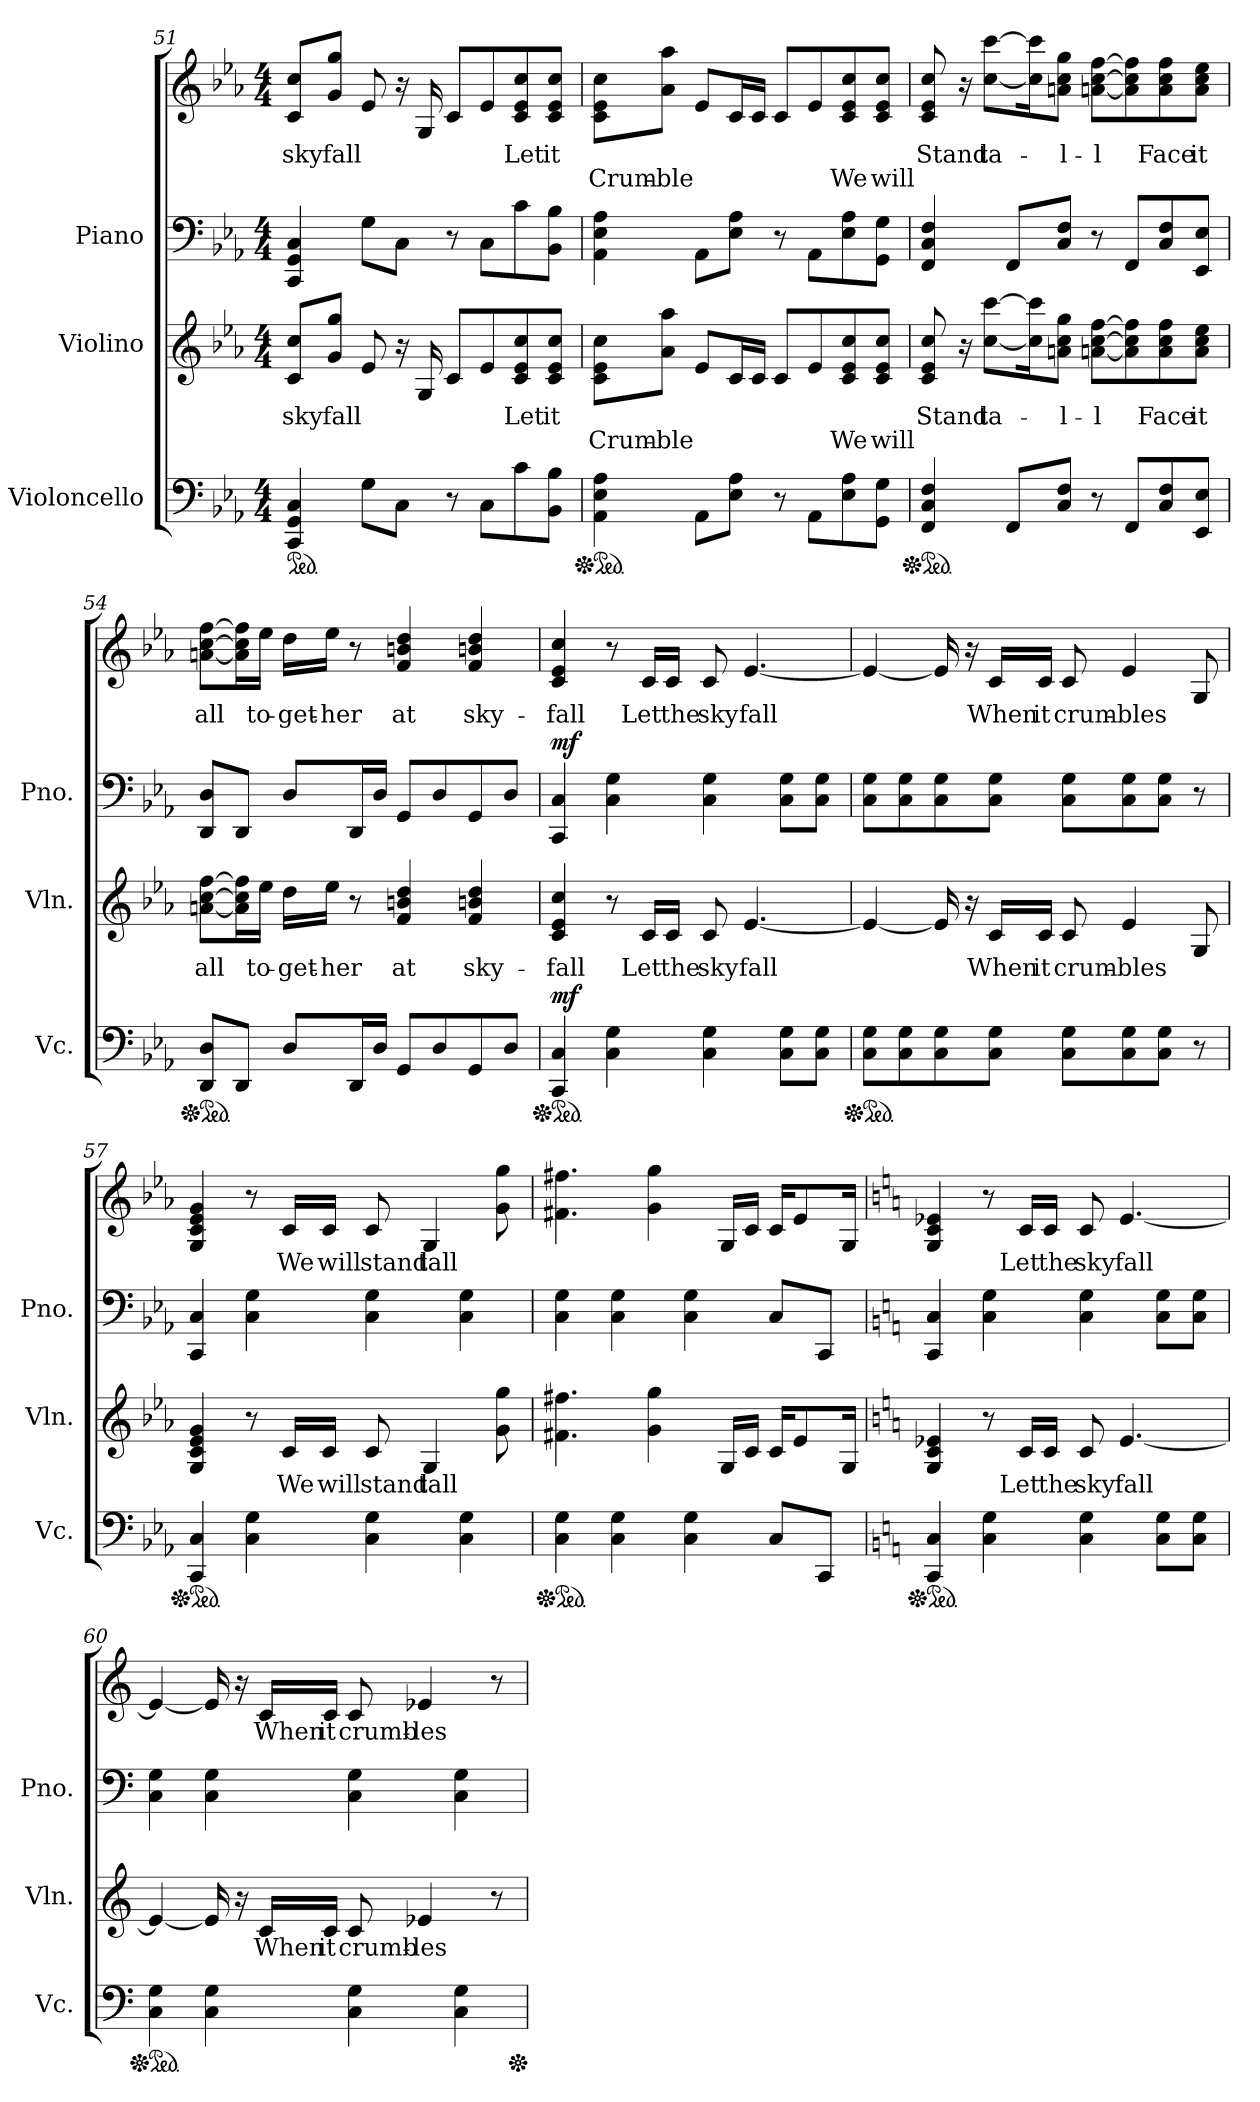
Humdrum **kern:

**kern	**dynam	**kern	**text	**text	**kern	**kern	**text	**text	**dynam
*part3	*part3	*part2	*part2	*part2	*part1	*part1	*part1	*part1	*part1
*staff4	*staff4	*staff3	*staff3	*staff3	*staff2	*staff1	*staff1	*staff1	*staff1/2
*I"Violoncello	*	*I"Violino	*	*	*I"Piano	*	*	*	*
*I'Vc.	*	*I'Vln.	*	*	*I'Pno.	*	*	*	*
!!LO:LB:g=z
*clefF4	*	*clefG2	*	*	*clefF4	*clefG2	*	*	*
*k[b-e-a-]	*	*k[b-e-a-]	*	*	*k[b-e-a-]	*k[b-e-a-]	*	*	*
*M4/4	*	*M4/4	*	*	*M4/4	*M4/4	*	*	*
*ped	*	*	*	*	*	*	*	*	*
=51	=51	=51	=51	=51	=51	=51	=51	=51	=51
!	!	!	!LO:LY:b	!	!	!	!LO:LY:b	!	!
4CC/ 4GG/ 4C/	.	8c/ 8cc/L	sky	.	4CC/ 4GG/ 4C/	8c/ 8cc/L	sky	.	.
!	!	!	!LO:LY:b	!	!	!	!LO:LY:b	!	!
.	.	8g/ 8gg/J	fall	.	.	8g/ 8gg/J	fall	.	.
8G\L	.	8e-/	.	.	8G\L	8e-/	.	.	.
8C\J	.	16r	.	.	8C\J	16r	.	.	.
.	.	16G/	.	.	.	16G/	.	.	.
8r	.	8c/L	.	.	8r	8c/L	.	.	.
8C\L	.	8e-/	.	.	8C\L	8e-/	.	.	.
!	!	!	!LO:LY:b	!	!	!	!LO:LY:b	!	!
8c\	.	8c/ 8e-/ 8cc/	Let	.	8c\	8c/ 8e-/ 8cc/	Let	.	.
!	!	!	!LO:LY:b	!	!	!	!LO:LY:b	!	!
8BB-\ 8B-\J	.	8c/ 8e-/ 8cc/J	it	.	8BB-\ 8B-\J	8c/ 8e-/ 8cc/J	it	.	.
=52	=52	=52	=52	=52	=52	=52	=52	=52	=52
*Xped	*	*	*	*	*	*	*	*	*
*ped	*	*	*	*	*	*	*	*	*
!	!	!	!	!LO:LY:b	!	!	!	!LO:LY:b	!
4AA-\ 4E-\ 4A-\	.	8c\ 8e-\ 8cc\L	.	Crum-	4AA-\ 4E-\ 4A-\	8c\ 8e-\ 8cc\L	.	Crum-	.
!	!	!	!	!LO:LY:b	!	!	!	!LO:LY:b	!
.	.	8a-\ 8aa-\J	.	-ble	.	8a-\ 8aa-\J	.	-ble	.
8AA-\L	.	8e-/L	.	.	8AA-\L	8e-/L	.	.	.
8E-\ 8A-\J	.	16c/L	.	.	8E-\ 8A-\J	16c/L	.	.	.
.	.	16c/JJ	.	.	.	16c/JJ	.	.	.
8r	.	8c/L	.	.	8r	8c/L	.	.	.
8AA-\L	.	8e-/	.	.	8AA-\L	8e-/	.	.	.
!	!	!	!	!LO:LY:b	!	!	!	!LO:LY:b	!
8E-\ 8A-\	.	8c/ 8e-/ 8cc/	.	We	8E-\ 8A-\	8c/ 8e-/ 8cc/	.	We	.
!	!	!	!	!LO:LY:b	!	!	!	!LO:LY:b	!
8GG\ 8G\J	.	8c/ 8e-/ 8cc/J	.	will	8GG\ 8G\J	8c/ 8e-/ 8cc/J	.	will	.
=53	=53	=53	=53	=53	=53	=53	=53	=53	=53
*Xped	*	*	*	*	*	*	*	*	*
*ped	*	*	*	*	*	*	*	*	*
!	!	!	!LO:LY:b	!	!	!	!LO:LY:b	!	!
4FF/ 4C/ 4F/	.	8c/ 8e-/ 8cc/	Stand	.	4FF/ 4C/ 4F/	8c/ 8e-/ 8cc/	Stand	.	.
.	.	16r	.	.	.	16r	.	.	.
!	!	!	!LO:LY:b	!	!	!	!LO:LY:b	!	!
.	.	[8cc\ [8ccc\L	ta-	.	.	[8cc\ [8ccc\L	ta-	.	.
8FF/L	.	.	.	.	8FF/L	.	.	.	.
.	.	16cc\] 16ccc\]K	.	.	.	16cc\] 16ccc\]K	.	.	.
!	!	!	!LO:LY:b	!	!	!	!LO:LY:b	!	!
8C/ 8F/J	.	8an\ 8cc\ 8gg\J	-l-	.	8C/ 8F/J	8an\ 8cc\ 8gg\J	-l-	.	.
!	!	!	!LO:LY:b	!	!	!	!LO:LY:b	!	!
8r	.	[8an\ [8cc\ [8ff\L	-l	.	8r	[8an\ [8cc\ [8ff\L	-l	.	.
8FF/L	.	8a\] 8cc\] 8ff\]	.	.	8FF/L	8a\] 8cc\] 8ff\]	.	.	.
!	!	!	!LO:LY:b	!	!	!	!LO:LY:b	!	!
8C/ 8F/	.	8a\ 8cc\ 8ff\	Face	.	8C/ 8F/	8a\ 8cc\ 8ff\	Face	.	.
!	!	!	!LO:LY:b	!	!	!	!LO:LY:b	!	!
8EE-/ 8E-/J	.	8a\ 8cc\ 8ee-\J	it	.	8EE-/ 8E-/J	8a\ 8cc\ 8ee-\J	it	.	.
!!LO:PB:g=z
=54	=54	=54	=54	=54	=54	=54	=54	=54	=54
*Xped	*	*	*	*	*	*	*	*	*
*ped	*	*	*	*	*	*	*	*	*
!	!	!	!LO:LY:b	!	!	!	!LO:LY:b	!	!
8DD/ 8D/L	.	[8an\ [8cc\ [8ff\L	all	.	8DD/ 8D/L	[8an\ [8cc\ [8ff\L	all	.	.
8DD/J	.	16a\] 16cc\] 16ff\]L	.	.	8DD/J	16a\] 16cc\] 16ff\]L	.	.	.
!	!	!	!LO:LY:b	!	!	!	!LO:LY:b	!	!
.	.	16ee-\JJ	to-	.	.	16ee-\JJ	to-	.	.
!	!	!	!LO:LY:b	!	!	!	!LO:LY:b	!	!
8D/L	.	16dd\LL	-get-	.	8D/L	16dd\LL	-get-	.	.
!	!	!	!LO:LY:b	!	!	!	!LO:LY:b	!	!
.	.	16ee-\JJ	-her	.	.	16ee-\JJ	-her	.	.
16DD/L	.	8r	.	.	16DD/L	8r	.	.	.
16D/JJ	.	.	.	.	16D/JJ	.	.	.	.
!	!	!	!LO:LY:b	!	!	!	!LO:LY:b	!	!
8GG/L	.	4f/ 4bn/ 4dd/	at	.	8GG/L	4f/ 4bn/ 4dd/	at	.	.
8D/	.	.	.	.	8D/	.	.	.	.
!	!	!	!LO:LY:b	!	!	!	!LO:LY:b	!	!
8GG/	.	4f/ 4bn/ 4dd/	sky-	.	8GG/	4f/ 4bn/ 4dd/	sky-	.	.
8D/J	.	.	.	.	8D/J	.	.	.	.
=55	=55	=55	=55	=55	=55	=55	=55	=55	=55
*Xped	*	*	*	*	*	*	*	*	*
*ped	*	*	*	*	*	*	*	*	*
!	!LO:DY:a	!	!LO:LY:b	!	!	!	!LO:LY:b	!	!LO:DY:a=2
4CC/ 4C/	mf	4c/ 4e-/ 4cc/	-fall	.	4CC/ 4C/	4c/ 4e-/ 4cc/	-fall	.	mf
4C\ 4G\	.	8r	.	.	4C\ 4G\	8r	.	.	.
!	!	!	!LO:LY:b	!	!	!	!LO:LY:b	!	!
.	.	16c/LL	Let	.	.	16c/LL	Let	.	.
!	!	!	!LO:LY:b	!	!	!	!LO:LY:b	!	!
.	.	16c/JJ	the	.	.	16c/JJ	the	.	.
!	!	!	!LO:LY:b	!	!	!	!LO:LY:b	!	!
4C\ 4G\	.	8c/	sky	.	4C\ 4G\	8c/	sky	.	.
!	!	!	!LO:LY:b	!	!	!	!LO:LY:b	!	!
.	.	[4.e-/	fall	.	.	[4.e-/	fall	.	.
8C\ 8G\L	.	.	.	.	8C\ 8G\L	.	.	.	.
8C\ 8G\J	.	.	.	.	8C\ 8G\J	.	.	.	.
=56	=56	=56	=56	=56	=56	=56	=56	=56	=56
*Xped	*	*	*	*	*	*	*	*	*
*ped	*	*	*	*	*	*	*	*	*
8C\ 8G\L	.	4e-/_	.	.	8C\ 8G\L	4e-/_	.	.	.
8C\ 8G\	.	.	.	.	8C\ 8G\	.	.	.	.
8C\ 8G\	.	16e-/]	.	.	8C\ 8G\	16e-/]	.	.	.
.	.	16r	.	.	.	16r	.	.	.
!	!	!	!LO:LY:b	!	!	!	!LO:LY:b	!	!
8C\ 8G\J	.	16c/LL	When	.	8C\ 8G\J	16c/LL	When	.	.
!	!	!	!LO:LY:b	!	!	!	!LO:LY:b	!	!
.	.	16c/JJ	it	.	.	16c/JJ	it	.	.
!	!	!	!LO:LY:b	!	!	!	!LO:LY:b	!	!
8C\ 8G\L	.	8c/	crum-	.	8C\ 8G\L	8c/	crum-	.	.
!	!	!	!LO:LY:b	!	!	!	!LO:LY:b	!	!
8C\ 8G\	.	4e-/	-bles	.	8C\ 8G\	4e-/	-bles	.	.
8C\ 8G\J	.	.	.	.	8C\ 8G\J	.	.	.	.
8r	.	8G/	.	.	8r	8G/	.	.	.
!!LO:LB:g=z
=57	=57	=57	=57	=57	=57	=57	=57	=57	=57
*Xped	*	*	*	*	*	*	*	*	*
*ped	*	*	*	*	*	*	*	*	*
4CC/ 4C/	.	4G/ 4c/ 4e-/ 4g/	.	.	4CC/ 4C/	4G/ 4c/ 4e-/ 4g/	.	.	.
4C\ 4G\	.	8r	.	.	4C\ 4G\	8r	.	.	.
!	!	!	!LO:LY:b	!	!	!	!LO:LY:b	!	!
.	.	16c/LL	We	.	.	16c/LL	We	.	.
!	!	!	!LO:LY:b	!	!	!	!LO:LY:b	!	!
.	.	16c/JJ	will	.	.	16c/JJ	will	.	.
!	!	!	!LO:LY:b	!	!	!	!LO:LY:b	!	!
4C\ 4G\	.	8c/	stand	.	4C\ 4G\	8c/	stand	.	.
!	!	!	!LO:LY:b	!	!	!	!LO:LY:b	!	!
.	.	4G/	tall	.	.	4G/	tall	.	.
4C\ 4G\	.	.	.	.	4C\ 4G\	.	.	.	.
.	.	8g\ 8gg\	.	.	.	8g\ 8gg\	.	.	.
=58	=58	=58	=58	=58	=58	=58	=58	=58	=58
*Xped	*	*	*	*	*	*	*	*	*
*ped	*	*	*	*	*	*	*	*	*
4C\ 4G\	.	4.f#X\ 4.ff#X\	.	.	4C\ 4G\	4.f#X\ 4.ff#X\	.	.	.
4C\ 4G\	.	.	.	.	4C\ 4G\	.	.	.	.
.	.	4g\ 4gg\	.	.	.	4g\ 4gg\	.	.	.
4C\ 4G\	.	.	.	.	4C\ 4G\	.	.	.	.
.	.	16G/LL	.	.	.	16G/LL	.	.	.
.	.	16c/JJ	.	.	.	16c/JJ	.	.	.
8C/L	.	16c/KL	.	.	8C/L	16c/KL	.	.	.
.	.	8e-/	.	.	.	8e-/	.	.	.
8CC/J	.	.	.	.	8CC/J	.	.	.	.
.	.	16G/Jk	.	.	.	16G/Jk	.	.	.
=59	=59	=59	=59	=59	=59	=59	=59	=59	=59
*k[]	*	*k[]	*	*	*k[]	*k[]	*	*	*
*Xped	*	*	*	*	*	*	*	*	*
*ped	*	*	*	*	*	*	*	*	*
4CC/ 4C/	.	4G/ 4c/ 4e-X/	.	.	4CC/ 4C/	4G/ 4c/ 4e-X/	.	.	.
4C\ 4G\	.	8r	.	.	4C\ 4G\	8r	.	.	.
!	!	!	!LO:LY:b	!	!	!	!LO:LY:b	!	!
.	.	16c/LL	Let	.	.	16c/LL	Let	.	.
!	!	!	!LO:LY:b	!	!	!	!LO:LY:b	!	!
.	.	16c/JJ	the	.	.	16c/JJ	the	.	.
!	!	!	!LO:LY:b	!	!	!	!LO:LY:b	!	!
4C\ 4G\	.	8c/	sky	.	4C\ 4G\	8c/	sky	.	.
!	!	!	!LO:LY:b	!	!	!	!LO:LY:b	!	!
.	.	[4.e-/	fall	.	.	[4.e-/	fall	.	.
8C\ 8G\L	.	.	.	.	8C\ 8G\L	.	.	.	.
8C\ 8G\J	.	.	.	.	8C\ 8G\J	.	.	.	.
!!LO:PB:g=z
=60	=60	=60	=60	=60	=60	=60	=60	=60	=60
*Xped	*	*	*	*	*	*	*	*	*
*ped	*	*	*	*	*	*	*	*	*
4C\ 4G\	.	4e-/_	.	.	4C\ 4G\	4e-/_	.	.	.
4C\ 4G\	.	16e-/]	.	.	4C\ 4G\	16e-/]	.	.	.
.	.	16r	.	.	.	16r	.	.	.
!	!	!	!LO:LY:b	!	!	!	!LO:LY:b	!	!
.	.	16c/LL	When	.	.	16c/LL	When	.	.
!	!	!	!LO:LY:b	!	!	!	!LO:LY:b	!	!
.	.	16c/JJ	it	.	.	16c/JJ	it	.	.
!	!	!	!LO:LY:b	!	!	!	!LO:LY:b	!	!
4C\ 4G\	.	8c/	crumb-	.	4C\ 4G\	8c/	crumb-	.	.
!	!	!	!LO:LY:b	!	!	!	!LO:LY:b	!	!
.	.	4e-X/	-les	.	.	4e-X/	-les	.	.
4C\ 4G\	.	.	.	.	4C\ 4G\	.	.	.	.
.	.	8r	.	.	.	8r	.	.	.
*Xped	*	*	*	*	*	*	*	*	*
=	=	=	=	=	=	=	=	=	=
*-	*-	*-	*-	*-	*-	*-	*-	*-	*-
